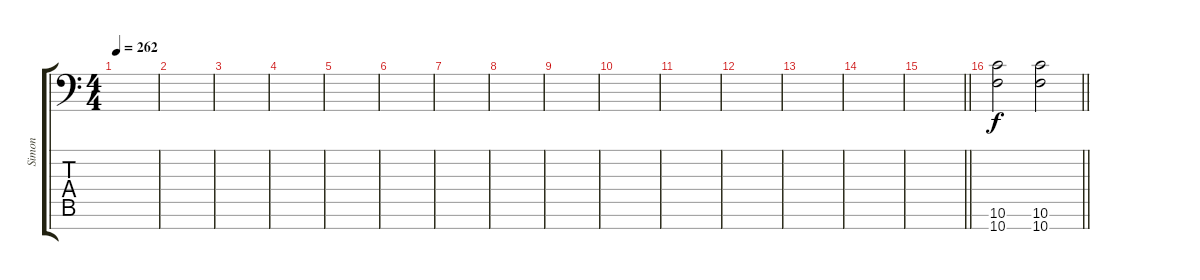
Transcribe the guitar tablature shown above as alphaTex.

\track ("Simon" "Simon") {instrument distortionguitar}
\staff {score tabs}
\tuning (D4 A3 F3 C3 G2 D2 G1) {hide}
\ts (4 4)
\tempo 262
\clef f4
\ks c
|
|
|
|
|
|
|
|
|
|
|
|
|
|
\barLineRight lightlight
|
\section ("" "")
\barLineRight lightlight
(10.6 10.7).2 (10.6 10.7).2
